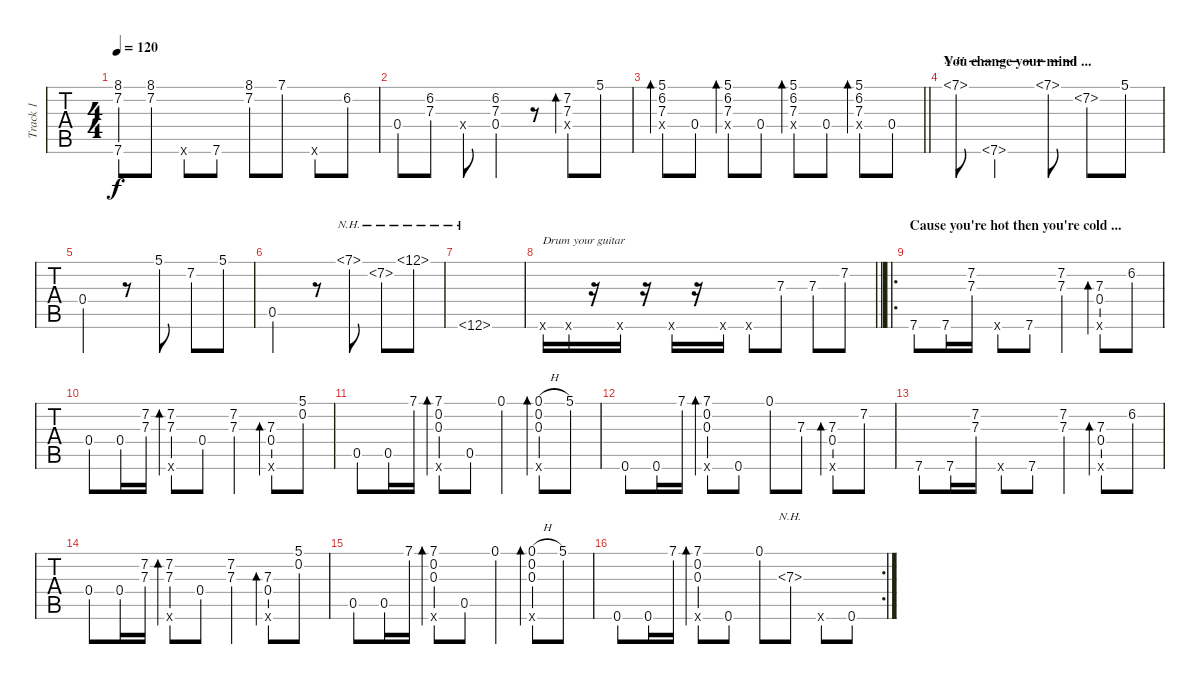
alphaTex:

\track ("Track 1" "Track 1") {instrument acousticguitarsteel}
\staff {tabs}
\tuning (E4 C4 G3 D3 A2 C2) {hide}
\ts (4 4)
\tempo 120
\clef g2
\ks c
(8.1 7.2 7.6).8{dy f} (8.1 7.2).8 0.6{x}.8 7.6.8 (8.1 7.2).8 7.1.8 0.6{x}.8 6.2.8 |
0.4.8 (6.2 7.3).8 0.4{x}.8 (6.2 7.3 0.4).4 r.8 (7.2 7.3 0.4{x}).8{bd 60} 5.1.8 |
\barLineRight lightlight
(5.1 6.2 7.3 0.4{x}).8{bd 60} 0.4.8 (5.1 6.2 7.3 0.4{x}).8{bd 60} 0.4.8 (5.1 6.2 7.3 0.4{x}).8{bd 60} 0.4.8 (5.1 6.2 7.3 0.4{x}).8{bd 60} 0.4.8 |
\section ("" "You change your mind ...")
7.1{nh}.8 7.6{nh}.2 7.1{nh}.8 7.2{nh}.8 5.1.8 |
0.4.2 r.8 5.1.8 7.2.8 5.1.8 |
0.5.2 r.8 7.1{nh}.8 7.2{nh}.8 12.1{nh}.8 |
12.6{nh}.1 |
\barLineRight lightlight
0.6{x}.16{txt "Drum your guitar"} 0.6{x}.16 r.16 0.6{x}.16 r.16 0.6{x}.16 r.16 0.6{x}.16 0.6{x}.8 7.3.8 7.3.8 7.2.8 |
\ro
\section ("" "Cause you're hot then you're cold ...")
7.6.8 7.6.16 (7.2 7.3).16 0.6{x}.8 7.6.8 (7.2 7.3).4 (7.3 0.4 0.6{x}).8{bd 60} 6.2.8 |
0.4.8 0.4.16 (7.2 7.3).16 (7.2 7.3 0.6{x}).8{bd 60} 0.4.8 (7.2 7.3).4 (7.3 0.4 0.6{x}).8{bd 60} (5.1 0.2).8 |
0.5.8 0.5.16 7.1.16 (7.1 0.2 0.3 0.6{x}).8{bd 60} 0.5.8 0.1.4 (0.1{h} 0.2 0.3 0.6{x}).8{bd 60} 5.1.8 |
0.6.8 0.6.16 7.1.16 (7.1 0.2 0.3 0.6{x}).8{bd 60} 0.6.8 0.1.8 7.3.8 (7.3 0.4 0.6{x}).8{bd 60} 7.2.8 |
7.6.8 7.6.16 (7.2 7.3).16 0.6{x}.8 7.6.8 (7.2 7.3).4 (7.3 0.4 0.6{x}).8{bd 60} 6.2.8 |
0.4.8 0.4.16 (7.2 7.3).16 (7.2 7.3 0.6{x}).8{bd 60} 0.4.8 (7.2 7.3).4 (7.3 0.4 0.6{x}).8{bd 60} (5.1 0.2).8 |
0.5.8 0.5.16 7.1.16 (7.1 0.2 0.3 0.6{x}).8{bd 60} 0.5.8 0.1.4 (0.1{h} 0.2 0.3 0.6{x}).8{bd 60} 5.1.8 |
\rc 2
0.6.8 0.6.16 7.1.16 (7.1 0.2 0.3 0.6{x}).8{bd 60} 0.6.8 0.1.8 7.3{nh}.8 0.6{x}.8 0.6.8
